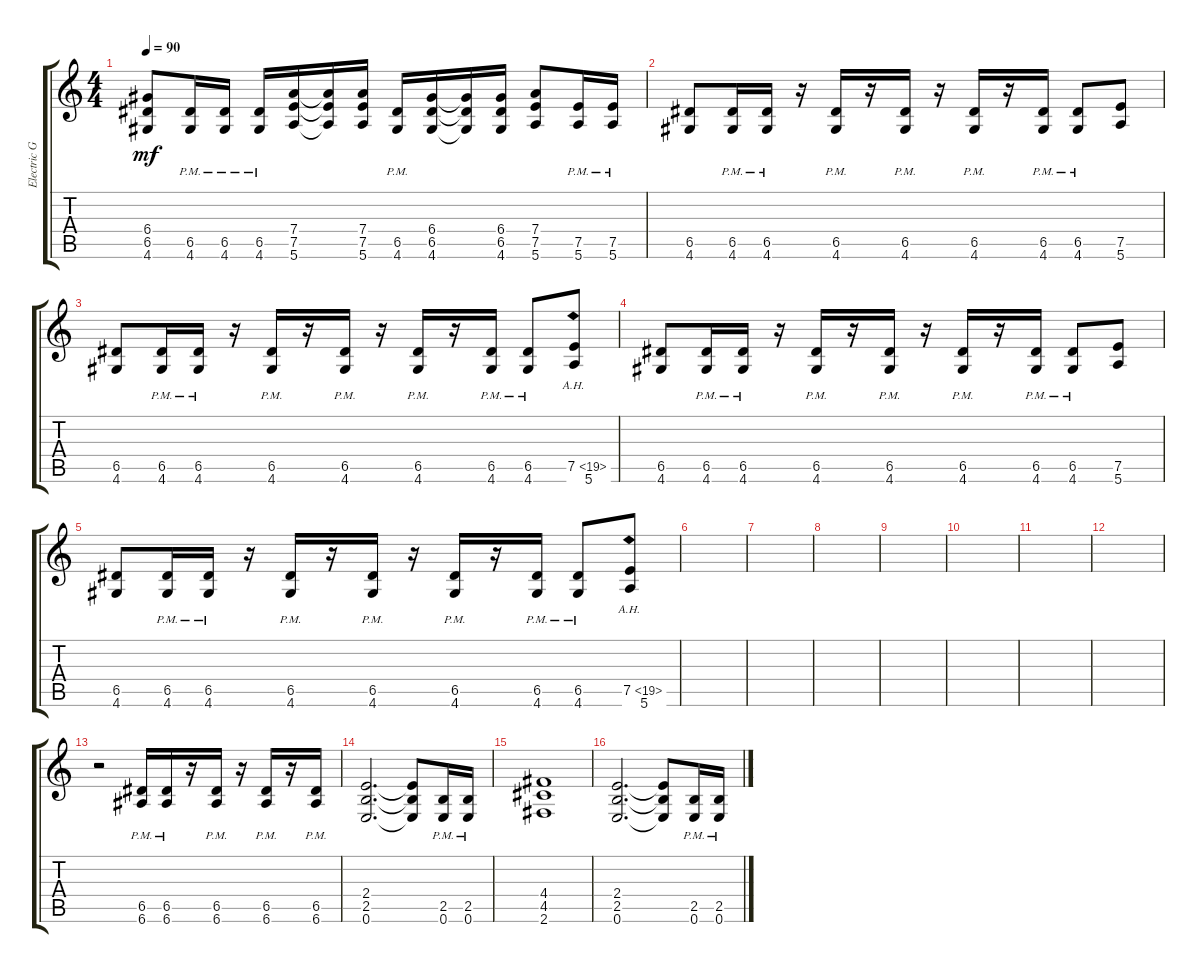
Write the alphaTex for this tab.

\track ("Electric Guitar" "Electric G") {instrument overdrivenguitar}
\staff {score tabs}
\tuning (E4 B3 G3 D3 A2 E2) {hide}
\ts (4 4)
\tempo 90
\clef g2
\ks c
(6.4 6.5 4.6).8{dy mf} (6.5{pm} 4.6{pm}).16 (6.5{pm} 4.6{pm}).16 (6.5{pm} 4.6{pm}).16 (7.4 7.5 5.6).16 (7.4{t} 7.5{t} 5.6{t}).16 (7.4 7.5 5.6).16 (6.5{pm} 4.6{pm}).16 (6.4 6.5 4.6).16 (6.4{t} 6.5{t} 4.6{t}).16 (6.4 6.5 4.6).16 (7.4 7.5 5.6).8 (7.5{pm} 5.6{pm}).16 (7.5{pm} 5.6{pm}).16 |
(6.5 4.6).8 (6.5{pm} 4.6{pm}).16 (6.5{pm} 4.6{pm}).16 r.16 (6.5{pm} 4.6{pm}).16 r.16 (6.5{pm} 4.6{pm}).16 r.16 (6.5{pm} 4.6{pm}).16 r.16 (6.5{pm} 4.6{pm}).16 (6.5{pm} 4.6{pm}).8 (7.5 5.6).8 |
(6.5 4.6).8 (6.5{pm} 4.6{pm}).16 (6.5{pm} 4.6{pm}).16 r.16 (6.5{pm} 4.6{pm}).16 r.16 (6.5{pm} 4.6{pm}).16 r.16 (6.5{pm} 4.6{pm}).16 r.16 (6.5{pm} 4.6{pm}).16 (6.5{pm} 4.6{pm}).8 (7.5{ah 12} 5.6).8 |
(6.5 4.6).8 (6.5{pm} 4.6{pm}).16 (6.5{pm} 4.6{pm}).16 r.16 (6.5{pm} 4.6{pm}).16 r.16 (6.5{pm} 4.6{pm}).16 r.16 (6.5{pm} 4.6{pm}).16 r.16 (6.5{pm} 4.6{pm}).16 (6.5{pm} 4.6{pm}).8 (7.5 5.6).8 |
(6.5 4.6).8 (6.5{pm} 4.6{pm}).16 (6.5{pm} 4.6{pm}).16 r.16 (6.5{pm} 4.6{pm}).16 r.16 (6.5{pm} 4.6{pm}).16 r.16 (6.5{pm} 4.6{pm}).16 r.16 (6.5{pm} 4.6{pm}).16 (6.5{pm} 4.6{pm}).8 (7.5{ah 12} 5.6).8 |
|
|
|
|
|
|
|
r.2 (6.5{pm} 6.6{pm}).16 (6.5{pm} 6.6{pm}).16 r.16 (6.5{pm} 6.6{pm}).16 r.16 (6.5{pm} 6.6{pm}).16 r.16 (6.5{pm} 6.6{pm}).16 |
(2.4 2.5 0.6).2{d} (2.4{t} 2.5{t} 0.6{t}).8 (2.5{pm} 0.6{pm}).16 (2.5{pm} 0.6{pm}).16 |
(4.4 4.5 2.6).1 |
(2.4 2.5 0.6).2{d} (2.4{t} 2.5{t} 0.6{t}).8 (2.5{pm} 0.6{pm}).16 (2.5{pm} 0.6{pm}).16
